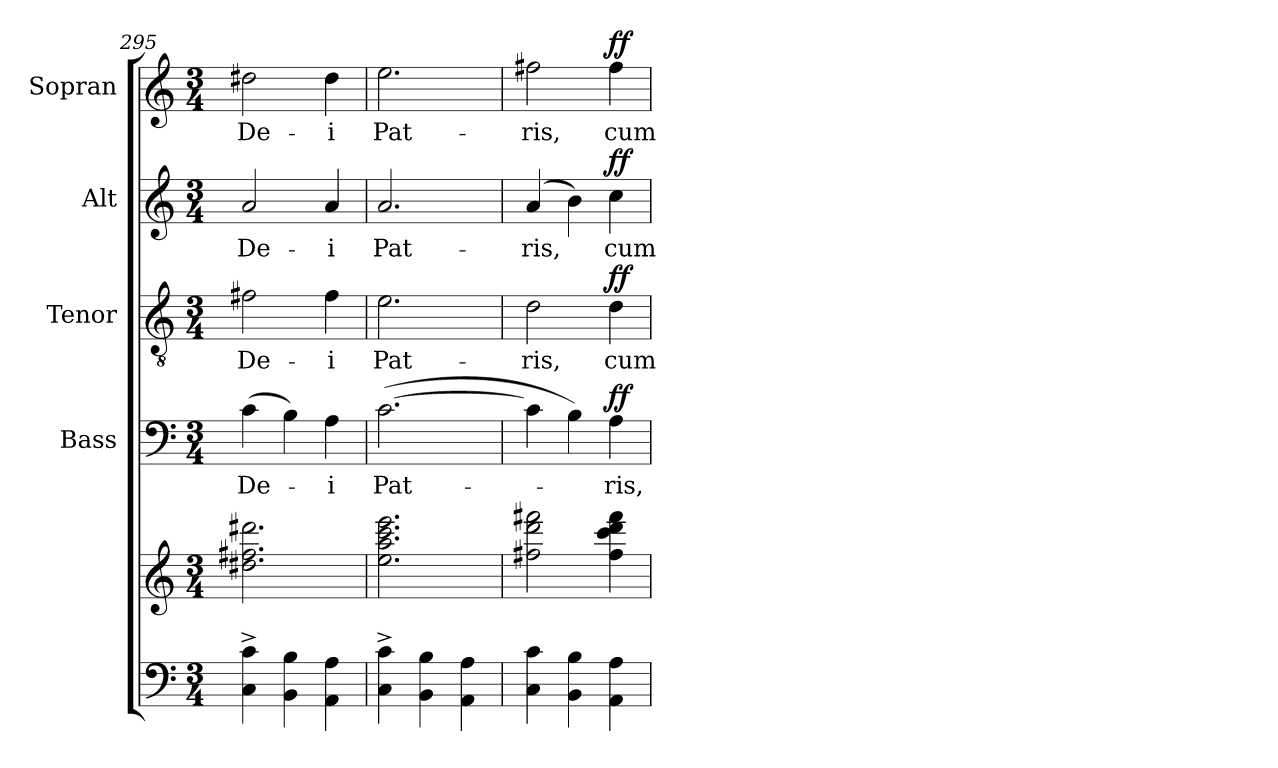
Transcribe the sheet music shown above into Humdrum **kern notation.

**kern	**kern	**kern	**text	**dynam	**kern	**text	**dynam	**kern	**text	**dynam	**kern	**text	**dynam
*part5	*part5	*part4	*part4	*part4	*part3	*part3	*part3	*part2	*part2	*part2	*part1	*part1	*part1
*staff6	*staff5	*staff4	*staff4	*staff4	*staff3	*staff3	*staff3	*staff2	*staff2	*staff2	*staff1	*staff1	*staff1
*	*	*I"Bass	*	*	*I"Tenor	*	*	*I"Alt	*	*	*I"Sopran	*	*
*	*	*I'B.	*	*	*I'T.	*	*	*I'A.	*	*	*I'S.	*	*
*clefF4	*clefG2	*clefF4	*	*	*clefGv2	*	*	*clefG2	*	*	*clefG2	*	*
*k[]	*k[]	*k[]	*	*	*k[]	*	*	*k[]	*	*	*k[]	*	*
*C:	*C:	*C:	*	*	*C:	*	*	*C:	*	*	*C:	*	*
*M3/4	*M3/4	*M3/4	*	*	*M3/4	*	*	*M3/4	*	*	*M3/4	*	*
=295	=295	=295	=295	=295	=295	=295	=295	=295	=295	=295	=295	=295	=295
!	!	!	!LO:LY:b	!	!	!LO:LY:b	!	!	!LO:LY:b	!	!	!LO:LY:b	!
4C\^> 4c\^>	2.dd#X\ 2.ff#X\ 2.ddd#X\	(>4c\	De-	.	2f#X\	De-	.	2a/	De-	.	2dd#X\	De-	.
4BB\ 4B\	.	4B\)	.	.	.	.	.	.	.	.	.	.	.
!	!	!	!LO:LY:b	!	!	!LO:LY:b	!	!	!LO:LY:b	!	!	!LO:LY:b	!
4AA\ 4A\	.	4A\	-i	.	4f#\	-i	.	4a/	-i	.	4dd#\	-i	.
=296	=296	=296	=296	=296	=296	=296	=296	=296	=296	=296	=296	=296	=296
!	!	!	!LO:LY:b	!	!	!LO:LY:b	!	!	!LO:LY:b	!	!	!LO:LY:b	!
4C\^> 4c\^>	2.ee\ 2.aa\ 2.ccc\ 2.eee\	(>[2.c\	Pat-	.	2.e\	Pat-	.	2.a/	Pat-	.	2.ee\	Pat-	.
4BB\ 4B\	.	.	.	.	.	.	.	.	.	.	.	.	.
4AA\ 4A\	.	.	.	.	.	.	.	.	.	.	.	.	.
=297	=297	=297	=297	=297	=297	=297	=297	=297	=297	=297	=297	=297	=297
!	!	!	!	!	!	!LO:LY:b	!	!	!LO:LY:b	!	!	!LO:LY:b	!
4C\ 4c\	2ff#X\ 2ddd\ 2fff#X\	4c\]	.	.	2d\	-ris,	.	(4a/	-ris,	.	2ff#X\	-ris,	.
4BB\ 4B\	.	4B\)	.	.	.	.	.	4b\)	.	.	.	.	.
!	!	!	!LO:LY:b	!LO:DY:a	!	!LO:LY:b	!LO:DY:a	!	!LO:LY:b	!LO:DY:a	!	!LO:LY:b	!LO:DY:a
4AA\ 4A\	4ff#\ 4ccc\ 4ddd\ 4fff#\	4A\	-ris,	ff	4d\	cum	ff	4cc\	cum	ff	4ff#\	cum	ff
=	=	=	=	=	=	=	=	=	=	=	=	=	=
*-	*-	*-	*-	*-	*-	*-	*-	*-	*-	*-	*-	*-	*-
